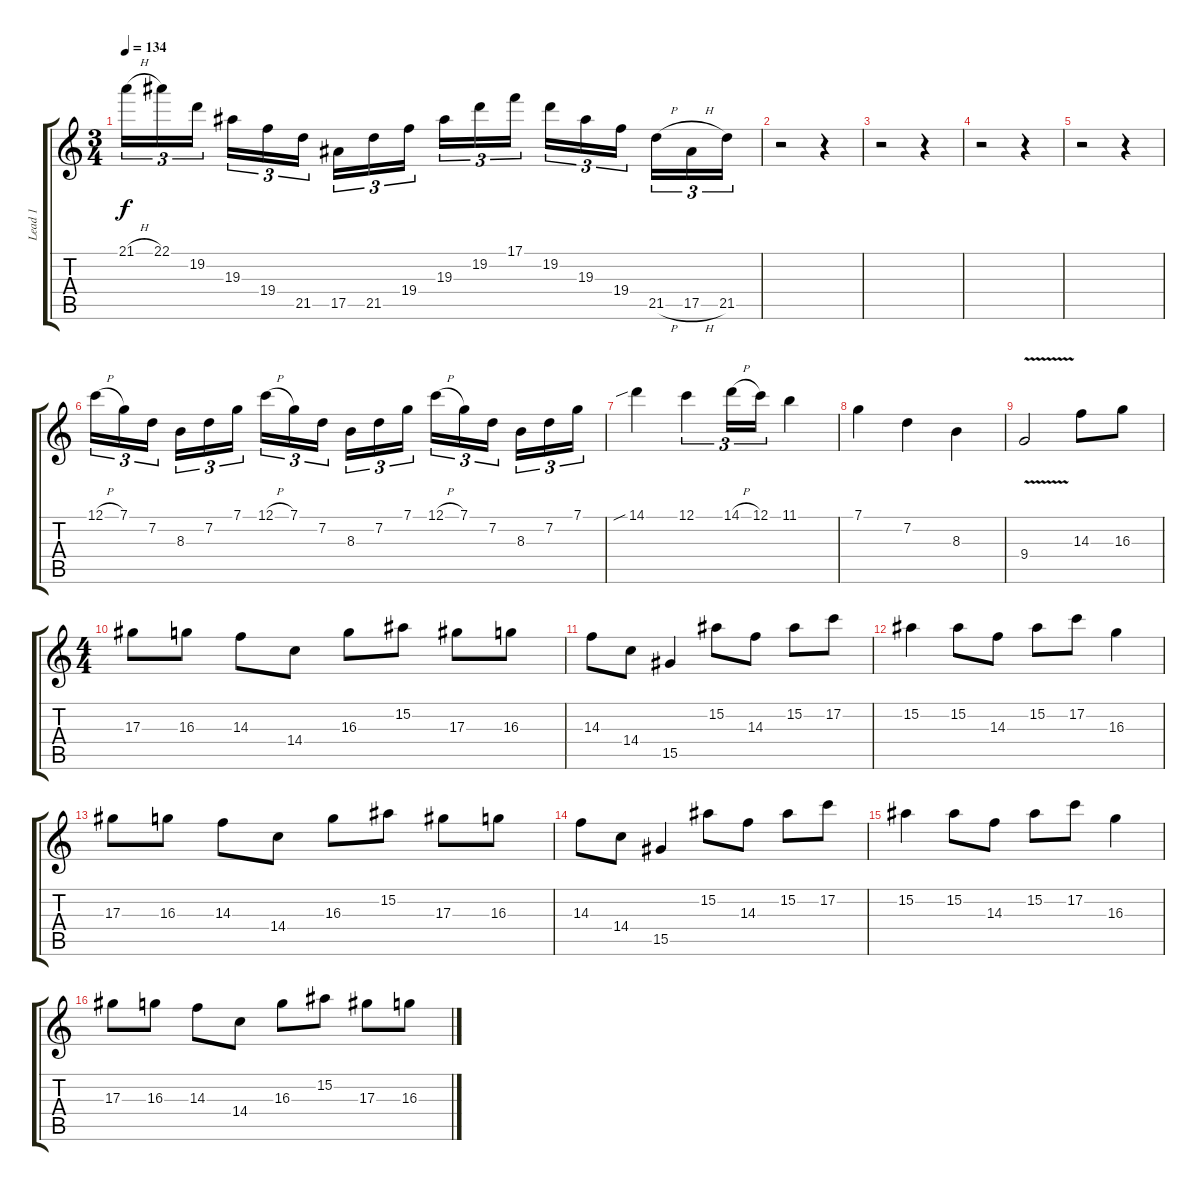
\track ("Lead 1" "Lead 1") {instrument overdrivenguitar}
\staff {score tabs}
\tuning (C4 G3 Eb3 Bb2 F2 C2) {hide}
\ts (3 4)
\tempo 134
\clef g2
\ks c
21.1{h}.16{tu (3 2) dy f} 22.1.16{tu (3 2)} 19.2.16{tu (3 2)} 19.3.16{tu (3 2)} 19.4.16{tu (3 2)} 21.5.16{tu (3 2)} 17.5.16{tu (3 2)} 21.5.16{tu (3 2)} 19.4.16{tu (3 2)} 19.3.16{tu (3 2)} 19.2.16{tu (3 2)} 17.1.16{tu (3 2)} 19.2.16{tu (3 2)} 19.3.16{tu (3 2)} 19.4.16{tu (3 2)} 21.5{h}.16{tu (3 2)} 17.5{h}.16{tu (3 2)} 21.5.16{tu (3 2)} |
r.2 r.4 |
r.2 r.4 |
r.2 r.4 |
r.2 r.4 |
12.1{h}.16{tu (3 2)} 7.1.16{tu (3 2)} 7.2.16{tu (3 2)} 8.3.16{tu (3 2)} 7.2.16{tu (3 2)} 7.1.16{tu (3 2)} 12.1{h}.16{tu (3 2)} 7.1.16{tu (3 2)} 7.2.16{tu (3 2)} 8.3.16{tu (3 2)} 7.2.16{tu (3 2)} 7.1.16{tu (3 2)} 12.1{h}.16{tu (3 2)} 7.1.16{tu (3 2)} 7.2.16{tu (3 2)} 8.3.16{tu (3 2)} 7.2.16{tu (3 2)} 7.1.16{tu (3 2)} |
14.1{sib}.4 12.1.4{tu (3 2)} 14.1{h}.16{tu (3 2)} 12.1.16{tu (3 2)} 11.1.4 |
7.1.4 7.2.4 8.3.4 |
9.4{v}.2 14.3.8 16.3.8 |
\ts (4 4)
17.3.8 16.3.8 14.3.8 14.4.8 16.3.8 15.2.8 17.3.8 16.3.8 |
14.3.8 14.4.8 15.5.4 15.2.8 14.3.8 15.2.8 17.2.8 |
15.2.4 15.2.8 14.3.8 15.2.8 17.2.8 16.3.4 |
17.3.8 16.3.8 14.3.8 14.4.8 16.3.8 15.2.8 17.3.8 16.3.8 |
14.3.8 14.4.8 15.5.4 15.2.8 14.3.8 15.2.8 17.2.8 |
15.2.4 15.2.8 14.3.8 15.2.8 17.2.8 16.3.4 |
17.3.8 16.3.8 14.3.8 14.4.8 16.3.8 15.2.8 17.3.8 16.3.8
